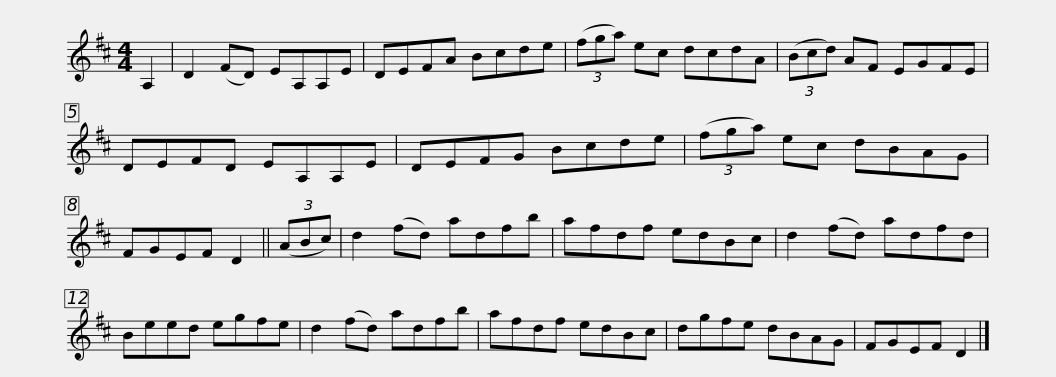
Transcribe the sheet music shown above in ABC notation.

X:1
L:1/8
M:4/4
I:linebreak $
K:D
V:1 treble
V:1
 A,2 | D2 (FD) EA,A,E | DEFA Bcde | (3(fga) ec dcdA | (3(Bcd) AF EGFE | %5
 DEFD EA,A,E |$ DEFG Bcde | (3(fga) ec dBAG | FGEF D2 || (3(ABc) | %10
 d2 (fd) adfb | afdf edBc |$ d2 (fd) adfd | Beed egfe | d2 (fd) adfb | %15
 afdf edBc | dgfe dBAG | FGEF D2 |] %18
